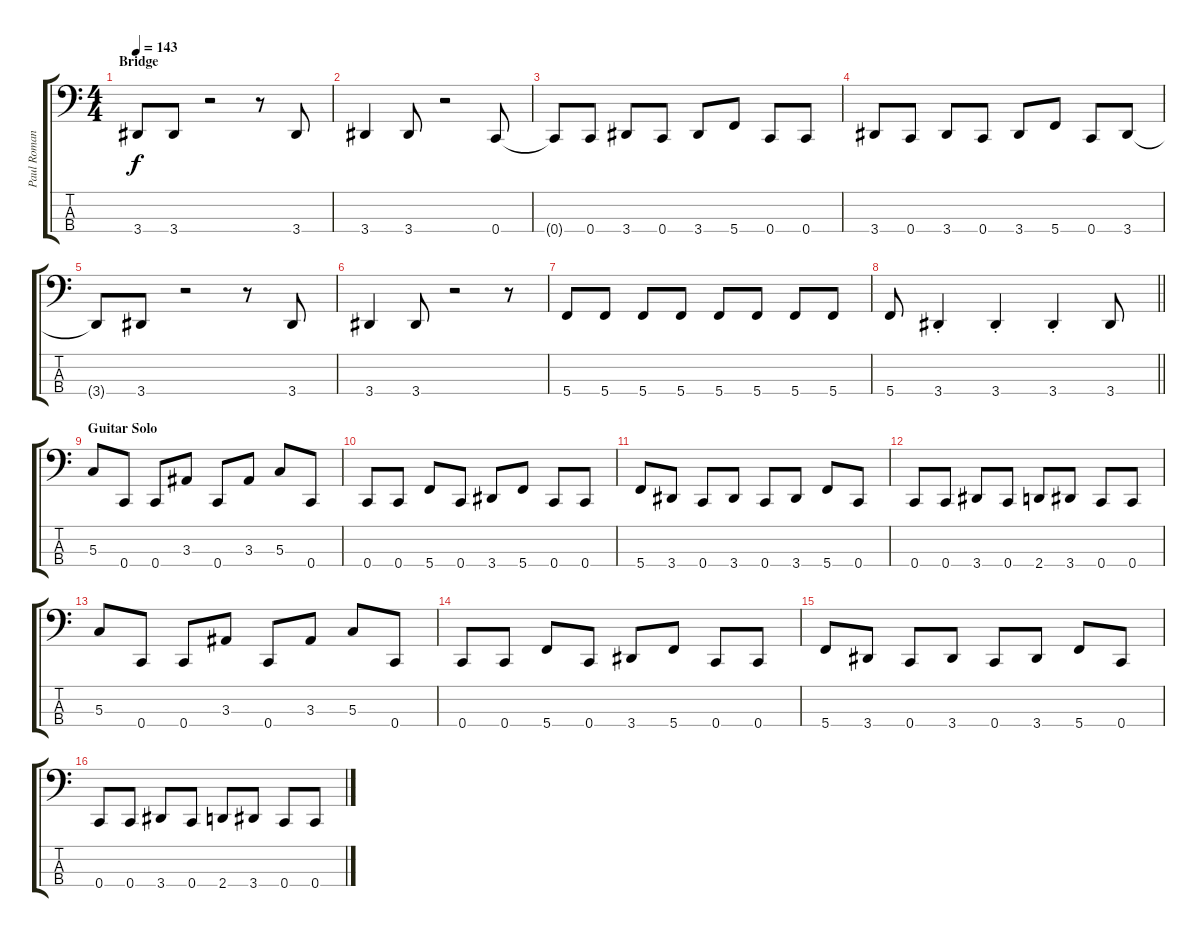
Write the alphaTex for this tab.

\track ("Paul Romanko" "Paul Roman") {instrument electricbasspick}
\staff {score tabs}
\tuning (F2 C2 G1 C1) {hide}
\ts (4 4)
\section ("" "Bridge")
\tempo 143
\clef f4
\ks c
3.4{t}.8{dy f} 3.4.8 r.2 r.8 3.4.8 |
3.4.4 3.4.8 r.2 0.4.8 |
0.4{t}.8 0.4.8 3.4.8 0.4.8 3.4.8 5.4.8 0.4.8 0.4.8 |
3.4.8 0.4.8 3.4.8 0.4.8 3.4.8 5.4.8 0.4.8 3.4.8 |
3.4{t}.8 3.4.8 r.2 r.8 3.4.8 |
3.4.4 3.4.8 r.2 r.8 |
5.4.8 5.4.8 5.4.8 5.4.8 5.4.8 5.4.8 5.4.8 5.4.8 |
\barLineRight lightlight
5.4.8 3.4{st}.4 3.4{st}.4 3.4{st}.4 3.4.8 |
\section ("" "Guitar Solo")
5.3.8 0.4.8 0.4.8 3.3.8 0.4.8 3.3.8 5.3.8 0.4.8 |
0.4.8 0.4.8 5.4.8 0.4.8 3.4.8 5.4.8 0.4.8 0.4.8 |
5.4.8 3.4.8 0.4.8 3.4.8 0.4.8 3.4.8 5.4.8 0.4.8 |
0.4.8 0.4.8 3.4.8 0.4.8 2.4.8 3.4.8 0.4.8 0.4.8 |
5.3.8 0.4.8 0.4.8 3.3.8 0.4.8 3.3.8 5.3.8 0.4.8 |
0.4.8 0.4.8 5.4.8 0.4.8 3.4.8 5.4.8 0.4.8 0.4.8 |
5.4.8 3.4.8 0.4.8 3.4.8 0.4.8 3.4.8 5.4.8 0.4.8 |
0.4.8 0.4.8 3.4.8 0.4.8 2.4.8 3.4.8 0.4.8 0.4.8
